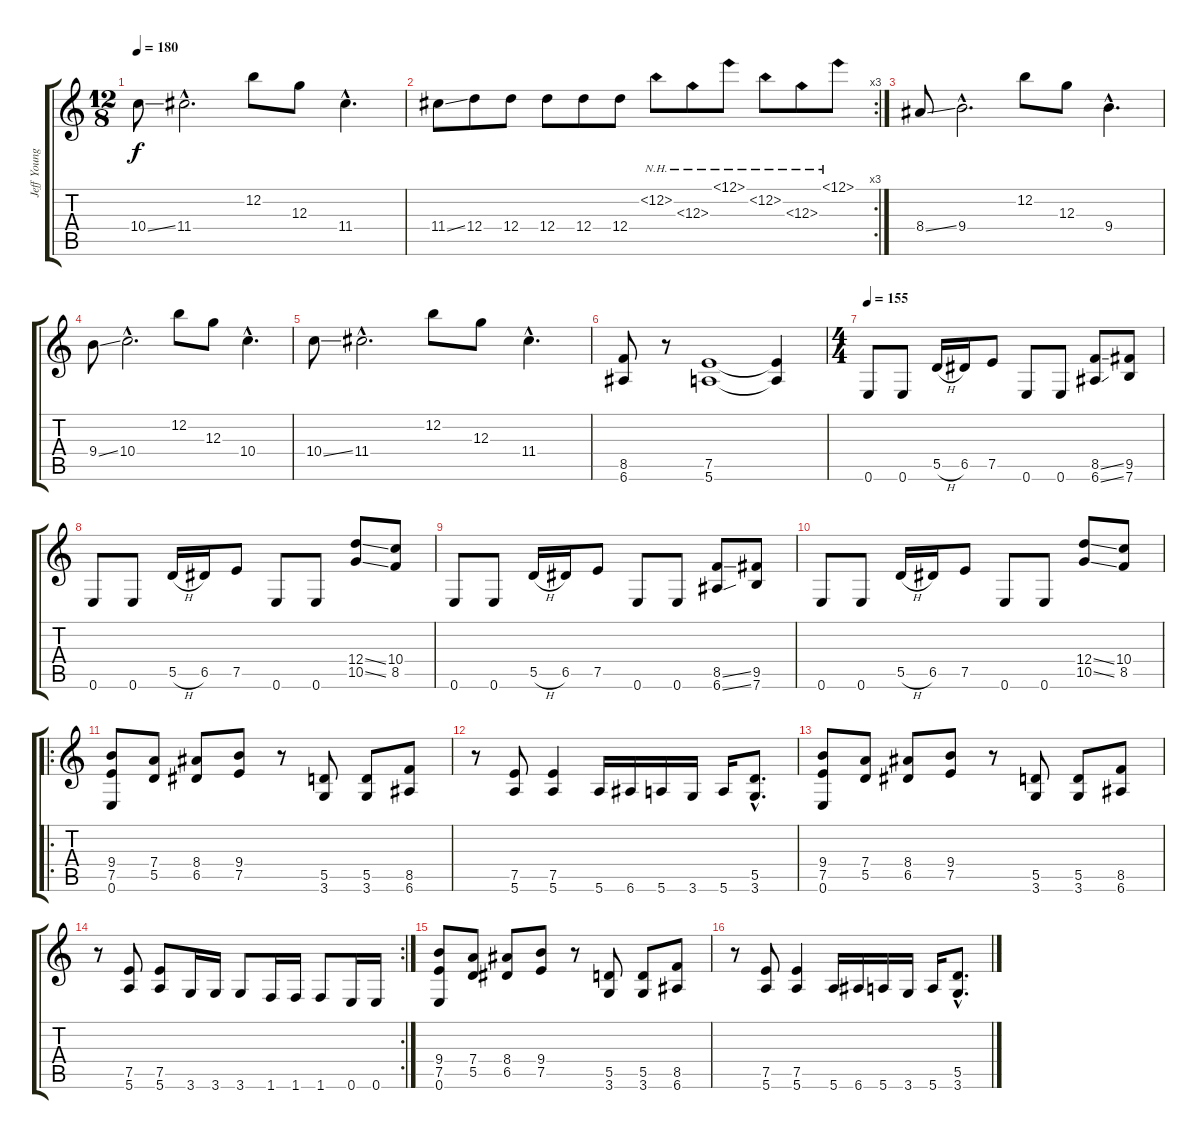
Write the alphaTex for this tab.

\track ("Jeff Young" "Jeff Young") {instrument distortionguitar}
\staff {score tabs}
\tuning (E4 B3 G3 D3 A2 E2) {hide}
\ts (12 8)
\tempo 180
\clef g2
\ks c
10.4{ss}.8{dy f} 11.4{hac}.2{d} 12.2.8 12.3.8 11.4{hac}.4{d} |
\rc 3
11.4{ss}.8 12.4.8 12.4.8 12.4.8 12.4.8 12.4.8 12.2{nh}.8 12.3{nh}.8 12.1{nh}.8 12.2{nh}.8 12.3{nh}.8 12.1{nh}.8 |
8.4{ss}.8 9.4{hac}.2{d} 12.2.8 12.3.8 9.4{hac}.4{d} |
9.4{ss}.8 10.4{hac}.2{d} 12.2.8 12.3.8 10.4{hac}.4{d} |
10.4{ss}.8 11.4{hac}.2{d} 12.2.8 12.3.8 11.4{hac}.4{d} |
(8.5 6.6).8 r.8 (7.5 5.6).1 (7.5{t} 5.6{t}).4 |
\ts (4 4)
\tempo 155
0.6.8 0.6.8 5.5{h}.16 6.5.16 7.5.8 0.6.8 0.6.8 (8.5{ss} 6.6{ss}).8 (9.5 7.6).8 |
0.6.8 0.6.8 5.5{h}.16 6.5.16 7.5.8 0.6.8 0.6.8 (12.4{ss} 10.5{ss}).8 (10.4 8.5).8 |
0.6.8 0.6.8 5.5{h}.16 6.5.16 7.5.8 0.6.8 0.6.8 (8.5{ss} 6.6{ss}).8 (9.5 7.6).8 |
0.6.8 0.6.8 5.5{h}.16 6.5.16 7.5.8 0.6.8 0.6.8 (12.4{ss} 10.5{ss}).8 (10.4 8.5).8 |
\ro
(9.4 7.5 0.6).8 (7.4 5.5).8 (8.4 6.5).8 (9.4 7.5).8 r.8 (5.5 3.6).8 (5.5 3.6).8 (8.5 6.6).8 |
r.8 (7.5 5.6).8 (7.5 5.6).4 5.6.16 6.6.16 5.6.16 3.6.16 5.6.16 (5.5{hac} 3.6{hac}).8{d} |
(9.4 7.5 0.6).8 (7.4 5.5).8 (8.4 6.5).8 (9.4 7.5).8 r.8 (5.5 3.6).8 (5.5 3.6).8 (8.5 6.6).8 |
\rc 2
r.8 (7.5 5.6).8 (7.5 5.6).8 3.6.16 3.6.16 3.6.8 1.6.16 1.6.16 1.6.8 0.6.16 0.6.16 |
(9.4 7.5 0.6).8 (7.4 5.5).8 (8.4 6.5).8 (9.4 7.5).8 r.8 (5.5 3.6).8 (5.5 3.6).8 (8.5 6.6).8 |
r.8 (7.5 5.6).8 (7.5 5.6).4 5.6.16 6.6.16 5.6.16 3.6.16 5.6.16 (5.5{hac} 3.6{hac}).8{d}
